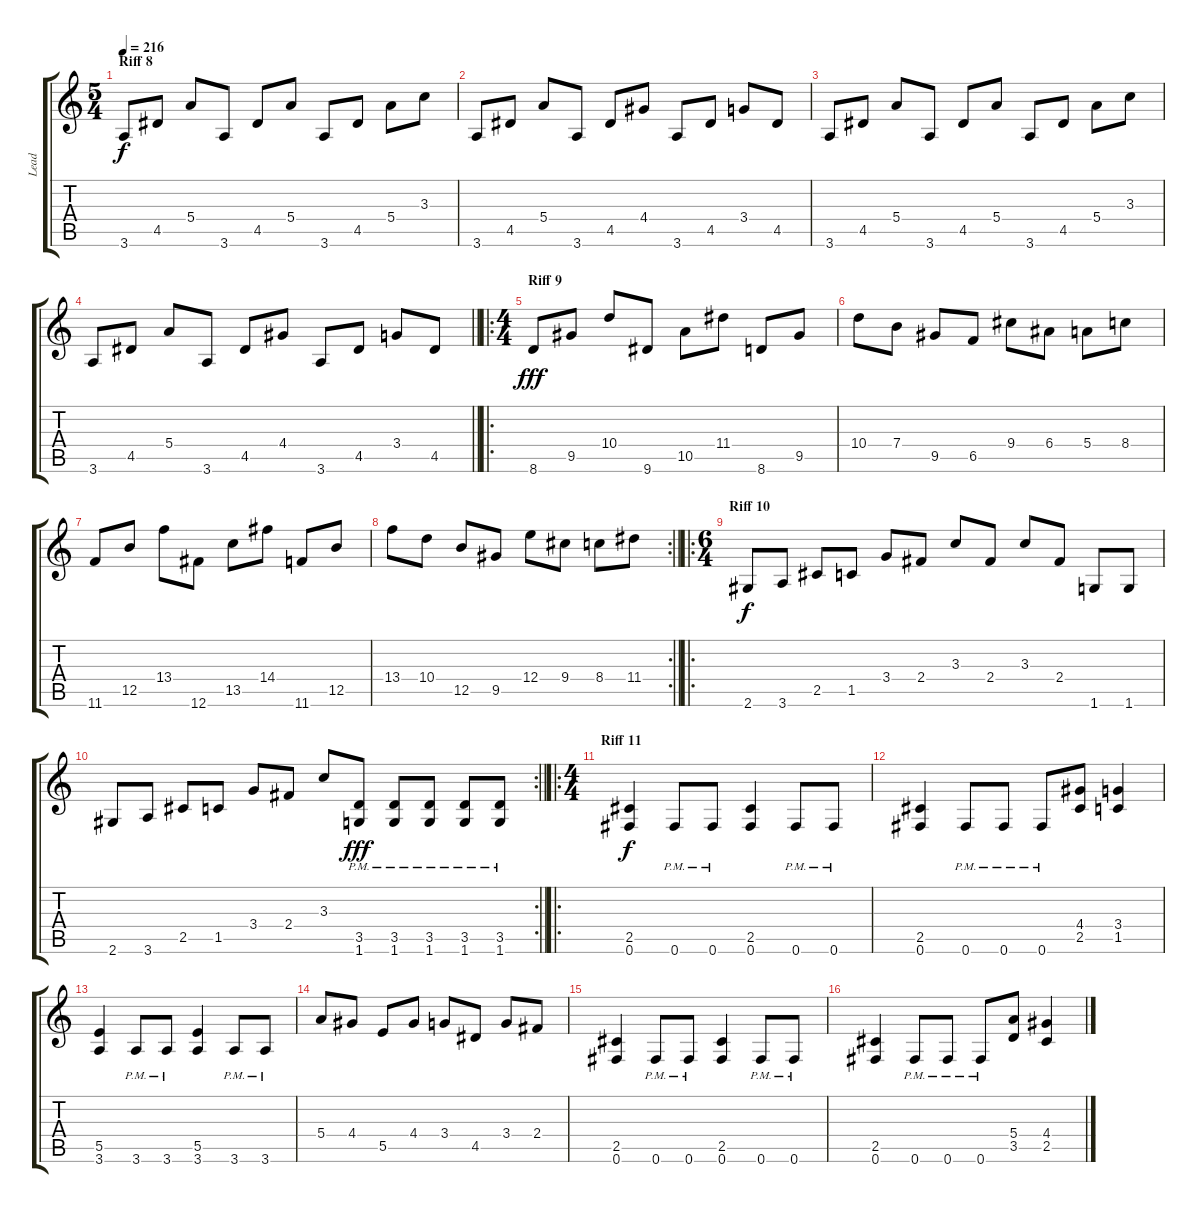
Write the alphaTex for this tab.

\track ("Lead" "Lead") {instrument distortionguitar}
\staff {score tabs}
\tuning (Gb4 Db4 A3 E3 B2 Gb2) {hide}
\ts (5 4)
\section ("" "Riff 8")
\tempo 216
\clef g2
\ks c
3.6.8{dy f} 4.5.8 5.4.8 3.6.8 4.5.8 5.4.8 3.6.8 4.5.8 5.4.8 3.3.8 |
3.6.8 4.5.8 5.4.8 3.6.8 4.5.8 4.4.8 3.6.8 4.5.8 3.4.8 4.5.8 |
3.6.8 4.5.8 5.4.8 3.6.8 4.5.8 5.4.8 3.6.8 4.5.8 5.4.8 3.3.8 |
\barLineRight lightlight
3.6.8 4.5.8 5.4.8 3.6.8 4.5.8 4.4.8 3.6.8 4.5.8 3.4.8 4.5.8 |
\ro
\ts (4 4)
\section ("" "Riff 9")
8.6.8{dy fff} 9.5.8 10.4.8 9.6.8 10.5.8 11.4.8 8.6.8 9.5.8 |
10.4.8 7.4.8 9.5.8 6.5.8 9.4.8 6.4.8 5.4.8 8.4.8 |
11.6.8 12.5.8 13.4.8 12.6.8 13.5.8 14.4.8 11.6.8 12.5.8 |
\rc 2
\barLineRight lightlight
13.4.8 10.4.8 12.5.8 9.5.8 12.4.8 9.4.8 8.4.8 11.4.8 |
\ro
\ts (6 4)
\section ("" "Riff 10")
2.6.8{dy f} 3.6.8 2.5.8 1.5.8 3.4.8 2.4.8 3.3.8 2.4.8 3.3.8 2.4.8 1.6.8 1.6.8 |
\rc 2
\barLineRight lightlight
2.6.8 3.6.8 2.5.8 1.5.8 3.4.8 2.4.8 3.3.8 (3.5{pm} 1.6{pm}).8{dy fff} (3.5{pm} 1.6{pm}).8 (3.5{pm} 1.6{pm}).8 (3.5{pm} 1.6{pm}).8 (3.5{pm} 1.6{pm}).8 |
\ro
\ts (4 4)
\section ("" "Riff 11")
(2.5 0.6).4{dy f} 0.6{pm}.8 0.6{pm}.8 (2.5 0.6).4 0.6{pm}.8 0.6{pm}.8 |
(2.5 0.6).4 0.6{pm}.8 0.6{pm}.8 0.6{pm}.8 (4.4 2.5).8 (3.4 1.5).4 |
(5.5 3.6).4 3.6{pm}.8 3.6{pm}.8 (5.5 3.6).4 3.6{pm}.8 3.6{pm}.8 |
5.4.8 4.4.8 5.5.8 4.4.8 3.4.8 4.5.8 3.4.8 2.4.8 |
(2.5 0.6).4 0.6{pm}.8 0.6{pm}.8 (2.5 0.6).4 0.6{pm}.8 0.6{pm}.8 |
(2.5 0.6).4 0.6{pm}.8 0.6{pm}.8 0.6{pm}.8 (5.4 3.5).8 (4.4 2.5).4
